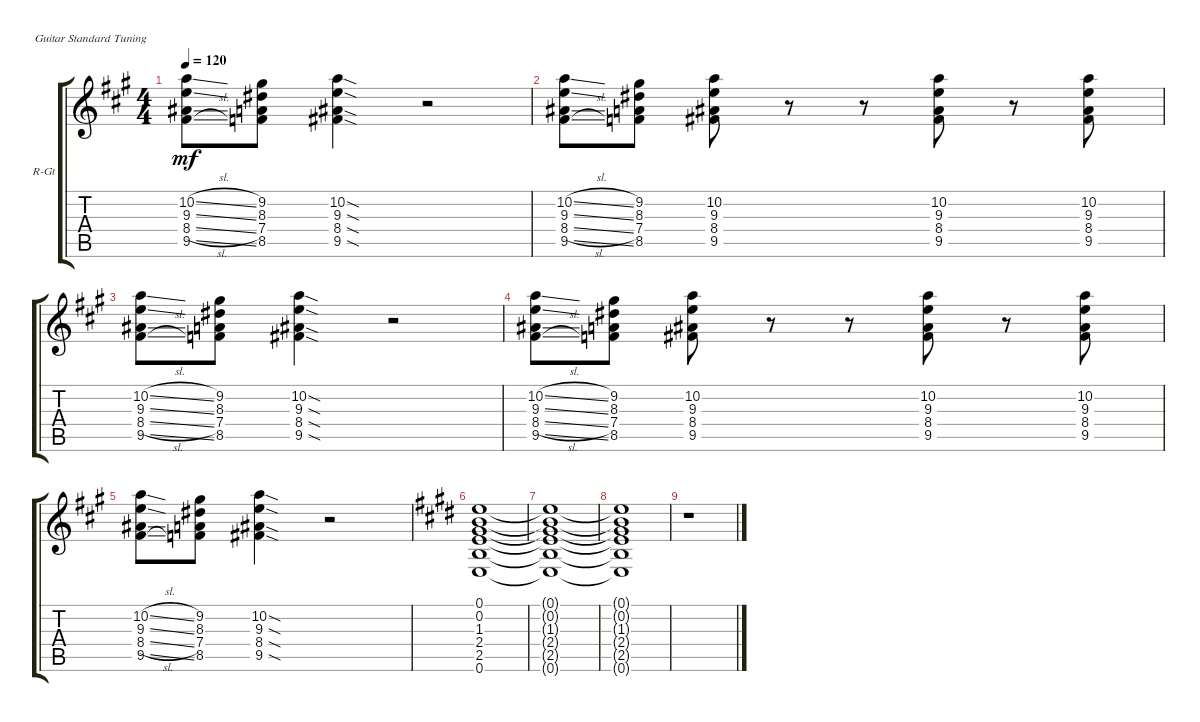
\defaultSystemsLayout 4
\bracketExtendMode groupsimilarinstruments
\firstSystemTrackNameOrientation horizontal
\otherSystemsTrackNameOrientation horizontal
\track ("Rythm Guitar" "R-Gt") {instrument distortionguitar}
\staff {score tabs}
\tuning (E4 B3 G3 D3 A2 E2)
\ts (4 4)
\tempo 120
\clef g2
\ks a
(10.2{sl} 9.3{sl} 8.4{sl} 9.5{sl}).8{dy mf} (9.2 8.3 7.4 8.5).8 (10.2{sod} 9.3{sod} 8.4{sod} 9.5{sod}).4 r.2 |
(10.2{sl} 9.3{sl} 8.4{sl} 9.5{sl}).8 (9.2 8.3 7.4 8.5).8 (10.2 9.3 8.4 9.5).8 r.8 r.8 (9.5 8.4 9.3 10.2).8 r.8 (10.2 9.3 8.4 9.5).8 |
(10.2{sl} 9.3{sl} 8.4{sl} 9.5{sl}).8 (9.2 8.3 7.4 8.5).8 (10.2{sod} 9.3{sod} 8.4{sod} 9.5{sod}).4 r.2 |
(10.2{sl} 9.3{sl} 8.4{sl} 9.5{sl}).8 (9.2 8.3 7.4 8.5).8 (10.2 9.3 8.4 9.5).8 r.8 r.8 (9.5 8.4 9.3 10.2).8 r.8 (10.2 9.3 8.4 9.5).8 |
(10.2{sl} 9.3{sl} 8.4{sl} 9.5{sl}).8 (9.2 8.3 7.4 8.5).8 (10.2{sod} 9.3{sod} 8.4{sod} 9.5{sod}).4 r.2 |
\ks e
(0.1 0.2 1.3 2.4 2.5 0.6).1 |
(0.6{t} 2.5{t} 2.4{t} 1.3{t} 0.2{t} 0.1{t}).1 |
(0.6{t} 2.5{t} 2.4{t} 1.3{t} 0.2{t} 0.1{t}).1 |
r.1
